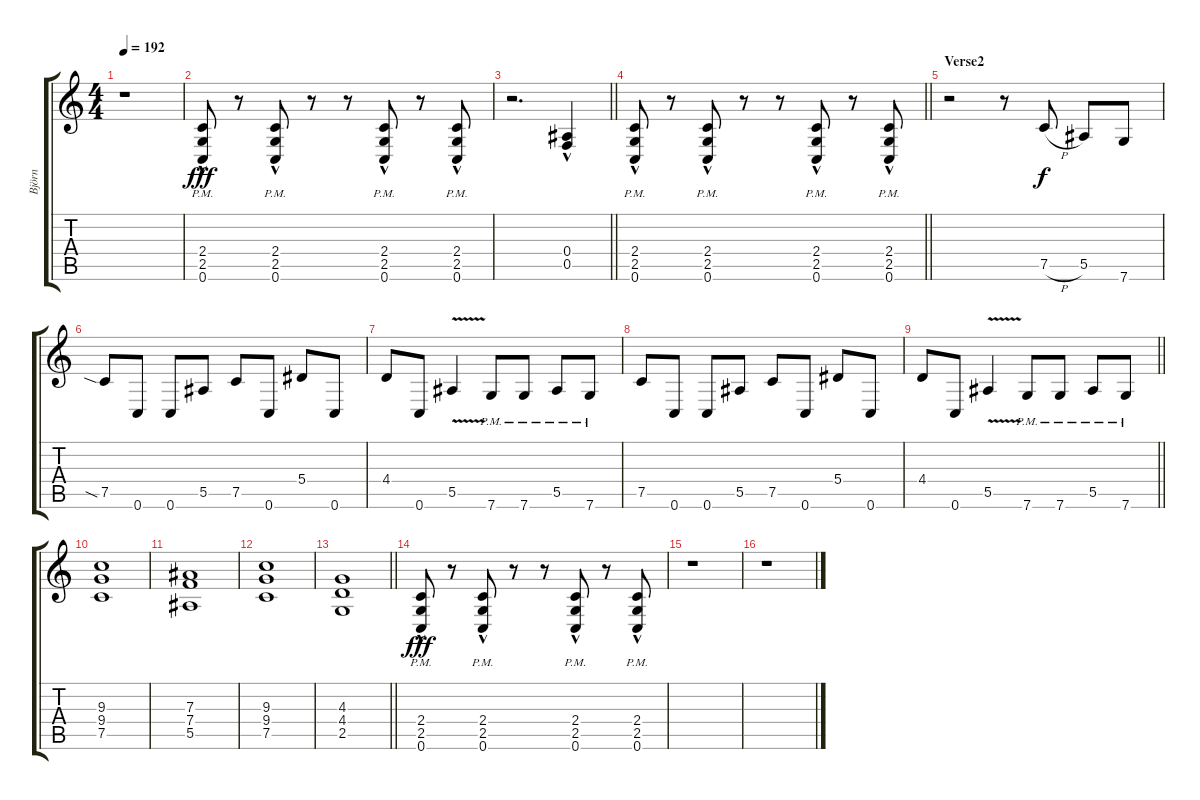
\track ("Björn" "Björn") {instrument distortionguitar}
\staff {score tabs}
\tuning (C4 G3 Eb3 Bb2 F2 C2) {hide}
\ts (4 4)
\tempo 192
\clef g2
\ks c
r.1{dy fff} |
(2.4{hac} 2.5{hac pm} 0.6{hac}).8 r.8 (2.4{hac} 2.5{hac pm} 0.6{hac}).8 r.8 r.8 (2.4{hac} 2.5{hac pm} 0.6{hac}).8 r.8 (2.4{hac} 2.5{hac pm} 0.6{hac}).8 |
\barLineRight lightlight
r.2{d} (0.4{hac} 0.5{hac}).4 |
\section ("" "")
\barLineRight lightlight
(2.4{hac} 2.5{hac pm} 0.6{hac}).8 r.8 (2.4{hac} 2.5{hac pm} 0.6{hac}).8 r.8 r.8 (2.4{hac} 2.5{hac pm} 0.6{hac}).8 r.8 (2.4{hac} 2.5{hac pm} 0.6{hac}).8 |
\section ("" "Verse2")
r.2 r.8 7.5{h}.8{dy f} 5.5.8 7.6.8 |
7.5{sia}.8 0.6.8 0.6.8 5.5.8 7.5.8 0.6.8 5.4.8 0.6.8 |
4.4.8 0.6.8 5.5{v}.4 7.6{pm}.8 7.6{pm}.8 5.5{pm}.8 7.6{pm}.8 |
7.5.8 0.6.8 0.6.8 5.5.8 7.5.8 0.6.8 5.4.8 0.6.8 |
\barLineRight lightlight
4.4.8 0.6.8 5.5{v}.4 7.6{pm}.8 7.6{pm}.8 5.5{pm}.8 7.6{pm}.8 |
(9.3 9.4 7.5).1{volume 13} |
(7.3 7.4 5.5).1 |
(9.3 9.4 7.5).1 |
\barLineRight lightlight
(4.3 4.4 2.5).1 |
(2.4{hac} 2.5{hac pm} 0.6{hac}).8{dy fff} r.8 (2.4{hac} 2.5{hac pm} 0.6{hac}).8 r.8 r.8 (2.4{hac} 2.5{hac pm} 0.6{hac}).8 r.8 (2.4{hac} 2.5{hac pm} 0.6{hac}).8 |
r.1 |
r.1
